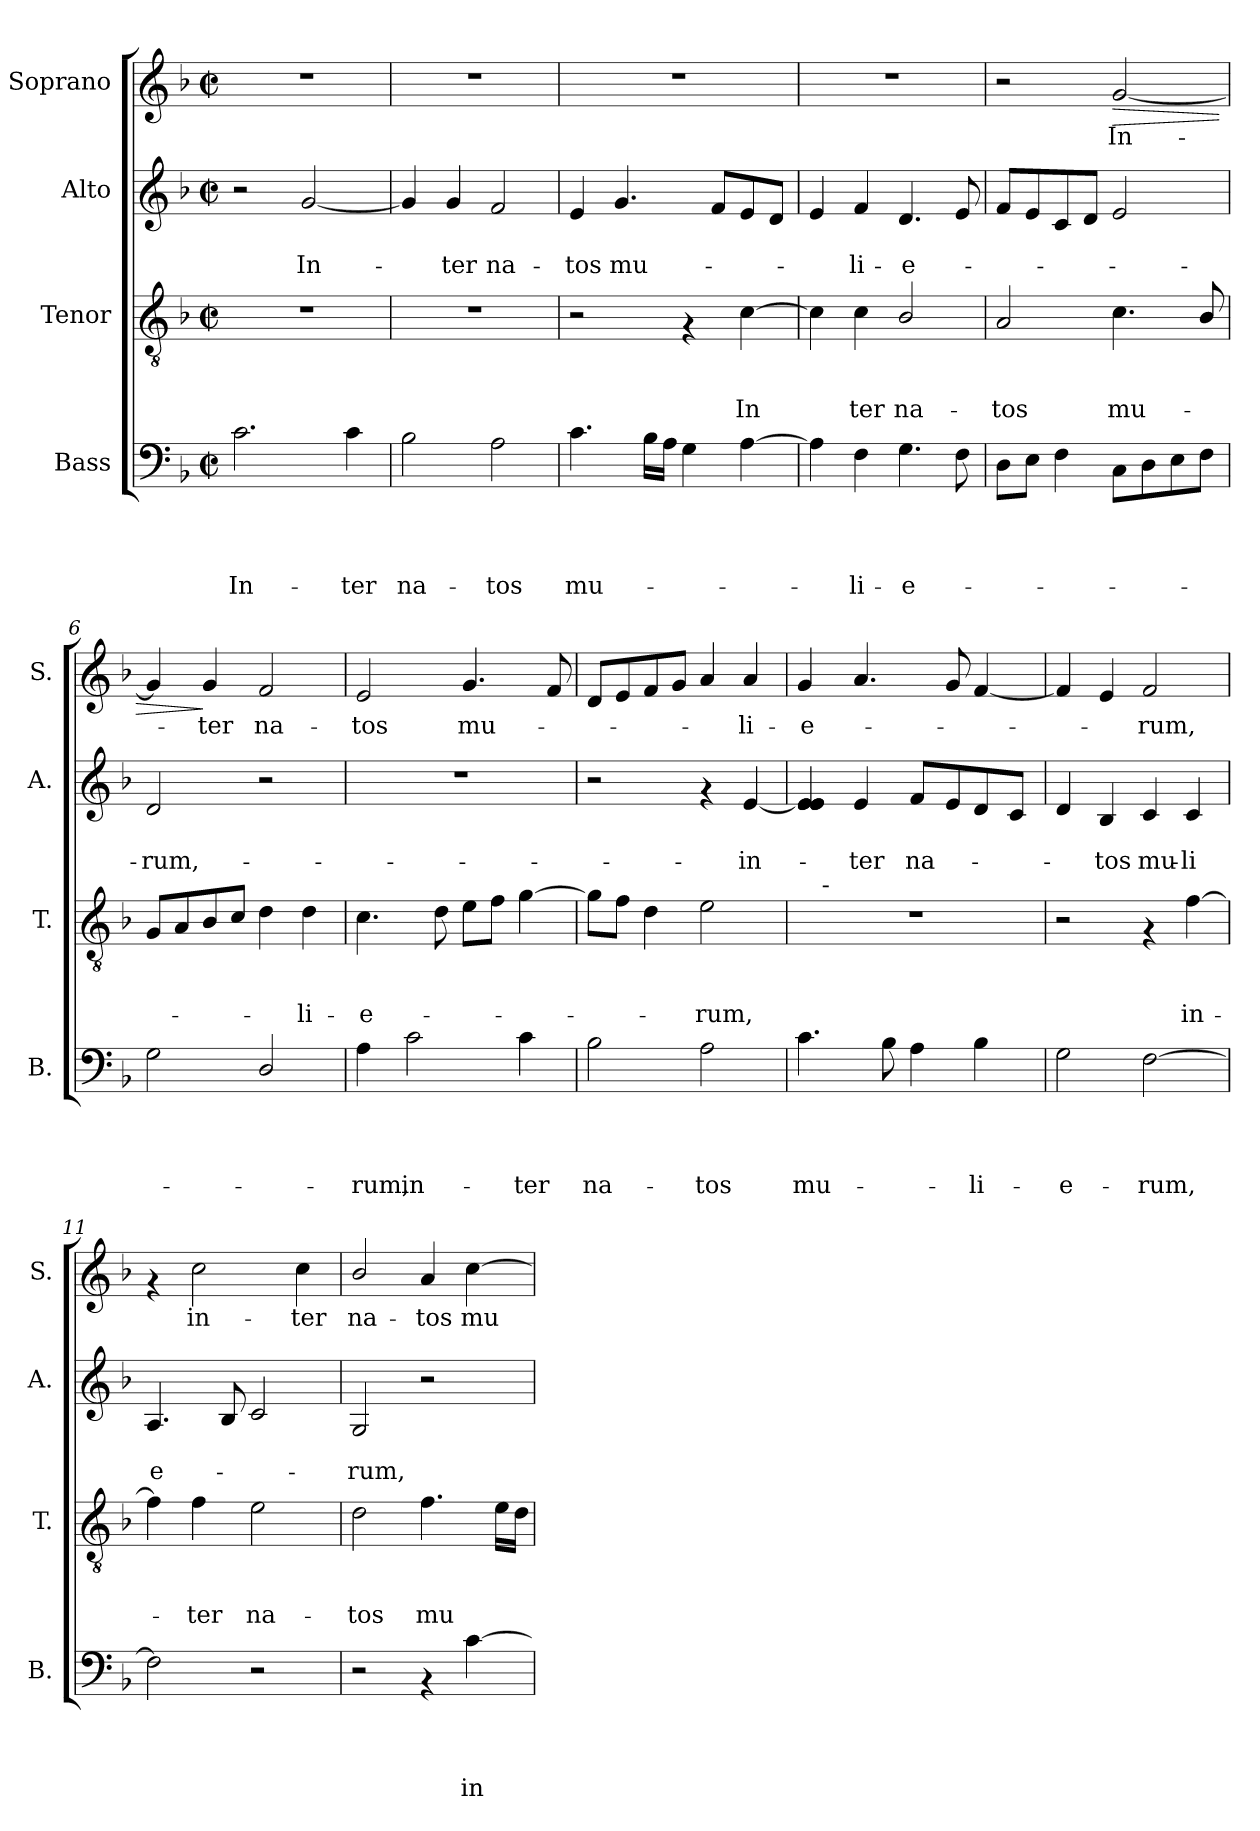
**kern	**text	**text	**text	**text	**kern	**text	**text	**text	**kern	**text	**text	**kern	**text	**dynam
*part4	*part4	*part4	*part4	*part4	*part3	*part3	*part3	*part3	*part2	*part2	*part2	*part1	*part1	*part1
*staff4	*staff4	*staff4	*staff4	*staff4	*staff3	*staff3	*staff3	*staff3	*staff2	*staff2	*staff2	*staff1	*staff1	*staff1
*I"Bass	*	*	*	*	*I"Tenor	*	*	*	*I"Alto	*	*	*I"Soprano	*	*
*I'B.	*	*	*	*	*I'T.	*	*	*	*I'A.	*	*	*I'S.	*	*
*clefF4	*	*	*	*	*clefGv2	*	*	*	*clefG2	*	*	*clefG2	*	*
*k[b-]	*	*	*	*	*k[b-]	*	*	*	*k[b-]	*	*	*k[b-]	*	*
*F:	*	*	*	*	*F:	*	*	*	*F:	*	*	*F:	*	*
*M2/2	*	*	*	*	*M2/2	*	*	*	*M2/2	*	*	*M2/2	*	*
*met(c|)	*	*	*	*	*met(c|)	*	*	*	*met(c|)	*	*	*met(c|)	*	*
=1	=1	=1	=1	=1	=1	=1	=1	=1	=1	=1	=1	=1	=1	=1
!	!	!	!	!LO:LY:b	!	!	!	!	!	!	!	!	!	!
2.c\	.	.	.	In-	1r	.	.	.	2r	.	.	1r	.	.
!	!	!	!	!	!	!	!	!	!	!	!LO:LY:b	!	!	!
.	.	.	.	.	.	.	.	.	[<2g/	.	In-	.	.	.
!	!	!	!	!LO:LY:b	!	!	!	!	!	!	!	!	!	!
4c\	.	.	.	-ter	.	.	.	.	.	.	.	.	.	.
=2	=2	=2	=2	=2	=2	=2	=2	=2	=2	=2	=2	=2	=2	=2
!	!	!	!	!LO:LY:b	!	!	!	!	!	!	!	!	!	!
2B-\	.	.	.	na-	1r	.	.	.	4g/]	.	.	1r	.	.
!	!	!	!	!	!	!	!	!	!	!	!LO:LY:b	!	!	!
.	.	.	.	.	.	.	.	.	4g/	.	-ter	.	.	.
!	!	!	!	!LO:LY:b	!	!	!	!	!	!	!LO:LY:b	!	!	!
2A\	.	.	.	-tos	.	.	.	.	2f/	.	na-	.	.	.
=3	=3	=3	=3	=3	=3	=3	=3	=3	=3	=3	=3	=3	=3	=3
!	!	!	!	!LO:LY:b	!	!	!	!	!	!	!LO:LY:b	!	!	!
4.c\	.	.	.	mu-	2r	.	.	.	4e/	.	-tos	1r	.	.
!	!	!	!	!	!	!	!	!	!	!	!LO:LY:b	!	!	!
.	.	.	.	.	.	.	.	.	4.g/	.	mu-	.	.	.
16B-\LL	.	.	.	.	.	.	.	.	.	.	.	.	.	.
16A\JJ	.	.	.	.	.	.	.	.	.	.	.	.	.	.
4G\	.	.	.	.	4rF	.	.	.	.	.	.	.	.	.
.	.	.	.	.	.	.	.	.	8f/L	.	.	.	.	.
!	!	!	!	!	!	!	!	!LO:LY:b	!	!	!	!	!	!
[>4A\	.	.	.	.	[>4c\	.	.	In	8e/	.	.	.	.	.
.	.	.	.	.	.	.	.	.	8d/J	.	.	.	.	.
=4	=4	=4	=4	=4	=4	=4	=4	=4	=4	=4	=4	=4	=4	=4
4A\]	.	.	.	.	4c\]	.	.	.	4e/	.	.	1r	.	.
!	!	!	!	!LO:LY:b	!	!	!	!LO:LY:b	!	!	!LO:LY:b	!	!	!
4F\	.	.	.	-li-	4c\	.	.	ter	4f/	.	-li-	.	.	.
!	!	!	!	!LO:LY:b	!	!	!	!LO:LY:b	!	!	!LO:LY:b	!	!	!
4.G\	.	.	.	-e-	2B-/	.	.	na-	4.d/	.	-e-	.	.	.
8F\	.	.	.	.	.	.	.	.	8e/	.	.	.	.	.
!!LO:LB:g=z
=5	=5	=5	=5	=5	=5	=5	=5	=5	=5	=5	=5	=5	=5	=5
!	!	!	!	!	!	!	!	!LO:LY:b	!	!	!	!	!	!
8D\L	.	.	.	.	2A/	.	.	-tos	8f/L	.	.	2r	.	.
8E\J	.	.	.	.	.	.	.	.	8e/	.	.	.	.	.
4F\	.	.	.	.	.	.	.	.	8c/	.	.	.	.	.
.	.	.	.	.	.	.	.	.	8d/J	.	.	.	.	.
!	!	!	!	!	!	!	!	!LO:LY:b	!	!	!	!	!LO:LY:b	!LO:HP:b
8C\L	.	.	.	.	4.c\	.	.	mu-	2e/	.	.	[<2g/	In-	>
8D\	.	.	.	.	.	.	.	.	.	.	.	.	.	.
8E\	.	.	.	.	.	.	.	.	.	.	.	.	.	.
8F\J	.	.	.	.	8B-/	.	.	.	.	.	.	.	.	.
=6	=6	=6	=6	=6	=6	=6	=6	=6	=6	=6	=6	=6	=6	=6
!	!	!	!	!	!	!	!	!	!	!	!LO:LY:b	!	!	!
2G\	.	.	.	.	8G/L	.	.	.	2d/	.	-rum,-	4g/]	.	.
.	.	.	.	.	8A/	.	.	.	.	.	.	.	.	.
!	!	!	!	!	!	!	!	!	!	!	!	!	!LO:LY:b	!
.	.	.	.	.	8B-/	.	.	.	.	.	.	4g/	-ter	]
.	.	.	.	.	8c/J	.	.	.	.	.	.	.	.	.
!	!	!	!	!	!	!	!	!	!	!	!	!	!LO:LY:b	!
2D/	.	.	.	.	4d\	.	.	.	2r	.	.	2f/	na-	.
!	!	!	!	!	!	!	!	!LO:LY:b	!	!	!	!	!	!
.	.	.	.	.	4d\	.	.	-li-	.	.	.	.	.	.
=7	=7	=7	=7	=7	=7	=7	=7	=7	=7	=7	=7	=7	=7	=7
!	!	!	!	!LO:LY:b	!	!	!	!LO:LY:b	!	!	!	!	!LO:LY:b	!
4A\	.	.	.	-rum,	4.c\	.	.	-e-	1r	.	.	2e/	-tos	.
!	!	!	!	!LO:LY:b	!	!	!	!	!	!	!	!	!	!
2c\	.	.	.	in-	.	.	.	.	.	.	.	.	.	.
.	.	.	.	.	8d\	.	.	.	.	.	.	.	.	.
!	!	!	!	!	!	!	!	!	!	!	!	!	!LO:LY:b	!
.	.	.	.	.	8e\L	.	.	.	.	.	.	4.g/	mu-	.
.	.	.	.	.	8f\J	.	.	.	.	.	.	.	.	.
!	!	!	!	!LO:LY:b	!	!	!	!	!	!	!	!	!	!
4c\	.	.	.	-ter	[>4g\	.	.	.	.	.	.	.	.	.
.	.	.	.	.	.	.	.	.	.	.	.	8f/	.	.
=8	=8	=8	=8	=8	=8	=8	=8	=8	=8	=8	=8	=8	=8	=8
!	!	!	!	!LO:LY:b	!	!	!	!	!	!	!	!	!	!
2B-\	.	.	.	na-	8g\L]	.	.	.	2r	.	.	8d/L	.	.
.	.	.	.	.	8f\J	.	.	.	.	.	.	8e/	.	.
.	.	.	.	.	4d\	.	.	.	.	.	.	8f/	.	.
.	.	.	.	.	.	.	.	.	.	.	.	8g/J	.	.
!	!	!	!	!LO:LY:b	!	!	!	!LO:LY:b	!	!	!	!	!	!
2A\	.	.	.	-tos	2e\	.	.	-rum,	4rf	.	.	4a/	.	.
!	!	!	!	!	!	!	!	!	!	!	!LO:LY:b	!	!LO:LY:b	!
.	.	.	.	.	.	.	.	.	[<4e/	.	-in-	4a/	-li-	.
!!LO:PB:g=z
=9	=9	=9	=9	=9	=9	=9	=9	=9	=9	=9	=9	=9	=9	=9
!	!	!	!	!LO:LY:b	!	!	!	!	!	!	!	!	!LO:LY:b	!
*	*	*	*	*	*^	*	*	*	*	*	*	*	*	*
4.c\	.	.	.	mu-	1r	16.ryy	.	.	.	4e/] 4e/ 4e/ 4e/ 4e/ 4e/	.	.	4g/	-e-	.
!	!	!	!	!	!	!LO:TX:a:t=-	!	!	!	!	!	!	!	!	!
.	.	.	.	.	.	2ryy	.	.	.	.	.	.	.	.	.
!	!	!	!	!	!	!	!	!	!	!	!	!LO:LY:b	!	!	!
.	.	.	.	.	.	.	.	.	.	4e/	.	-ter	4.a/	.	.
8B-\	.	.	.	.	.	.	.	.	.	.	.	.	.	.	.
!	!	!	!	!	!	!	!	!	!	!	!	!LO:LY:b	!	!	!
4A\	.	.	.	.	.	.	.	.	.	8f/L	.	na-	.	.	.
.	.	.	.	.	.	4ryy	.	.	.	.	.	.	.	.	.
.	.	.	.	.	.	.	.	.	.	8e/	.	.	8g/	.	.
!	!	!	!	!LO:LY:b	!	!	!	!	!	!	!	!	!	!	!
4B-\	.	.	.	-li-	.	.	.	.	.	8d/	.	.	[<4f/	.	.
.	.	.	.	.	.	8ryy	.	.	.	.	.	.	.	.	.
.	.	.	.	.	.	.	.	.	.	8c/J	.	.	.	.	.
.	.	.	.	.	.	32ryy	.	.	.	.	.	.	.	.	.
=10	=10	=10	=10	=10	=10	=10	=10	=10	=10	=10	=10	=10	=10	=10	=10
!	!	!	!	!LO:LY:b	!	!	!	!	!	!	!	!	!	!	!
*	*	*	*	*	*v	*v	*	*	*	*	*	*	*	*	*
2G\	.	.	.	-e-	2r	.	.	.	4d/	.	.	4f/]	.	.
!	!	!	!	!	!	!	!	!	!	!	!LO:LY:b	!	!	!
.	.	.	.	.	.	.	.	.	4B-/	.	-tos	4e/	.	.
!	!	!	!	!LO:LY:b	!	!	!	!	!	!	!LO:LY:b	!	!LO:LY:b	!
[>2F\	.	.	.	-rum,	4rF	.	.	.	4c/	.	mu-	2f/	-rum,	.
!	!	!	!	!	!	!	!	!LO:LY:b	!	!	!LO:LY:b	!	!	!
.	.	.	.	.	[>4f\	.	.	in-	4c/	.	-li	.	.	.
=11	=11	=11	=11	=11	=11	=11	=11	=11	=11	=11	=11	=11	=11	=11
!	!	!	!	!	!	!	!	!	!	!	!LO:LY:b	!	!	!
2F\]	.	.	.	.	4f\]	.	.	.	4.A/	.	e-	4rf	.	.
!	!	!	!	!	!	!	!	!LO:LY:b	!	!	!	!	!LO:LY:b	!
.	.	.	.	.	4f\	.	.	-ter	.	.	.	2cc\	in-	.
.	.	.	.	.	.	.	.	.	8B-/	.	.	.	.	.
!	!	!	!	!	!	!	!	!LO:LY:b	!	!	!	!	!	!
2r	.	.	.	.	2e\	.	.	na-	2c/	.	.	.	.	.
!	!	!	!	!	!	!	!	!	!	!	!	!	!LO:LY:b	!
.	.	.	.	.	.	.	.	.	.	.	.	4cc\	-ter	.
=12	=12	=12	=12	=12	=12	=12	=12	=12	=12	=12	=12	=12	=12	=12
!	!	!	!	!	!	!	!	!LO:LY:b	!	!	!LO:LY:b	!	!LO:LY:b	!
2r	.	.	.	.	2d\	.	.	-tos	2G/	.	-rum,	2b-/	na-	.
!	!	!	!	!	!	!	!	!LO:LY:b	!	!	!	!	!LO:LY:b	!
4rAA	.	.	.	.	4.f\	.	.	mu	2r	.	.	4a/	-tos	.
!	!	!	!	!LO:LY:b	!	!	!	!	!	!	!	!	!LO:LY:b	!
[>4c\	.	.	.	in-	.	.	.	.	.	.	.	[>4cc\	mu-	.
.	.	.	.	.	16e\LL	.	.	.	.	.	.	.	.	.
.	.	.	.	.	16d\JJ	.	.	.	.	.	.	.	.	.
=	=	=	=	=	=	=	=	=	=	=	=	=	=	=
*-	*-	*-	*-	*-	*-	*-	*-	*-	*-	*-	*-	*-	*-	*-
